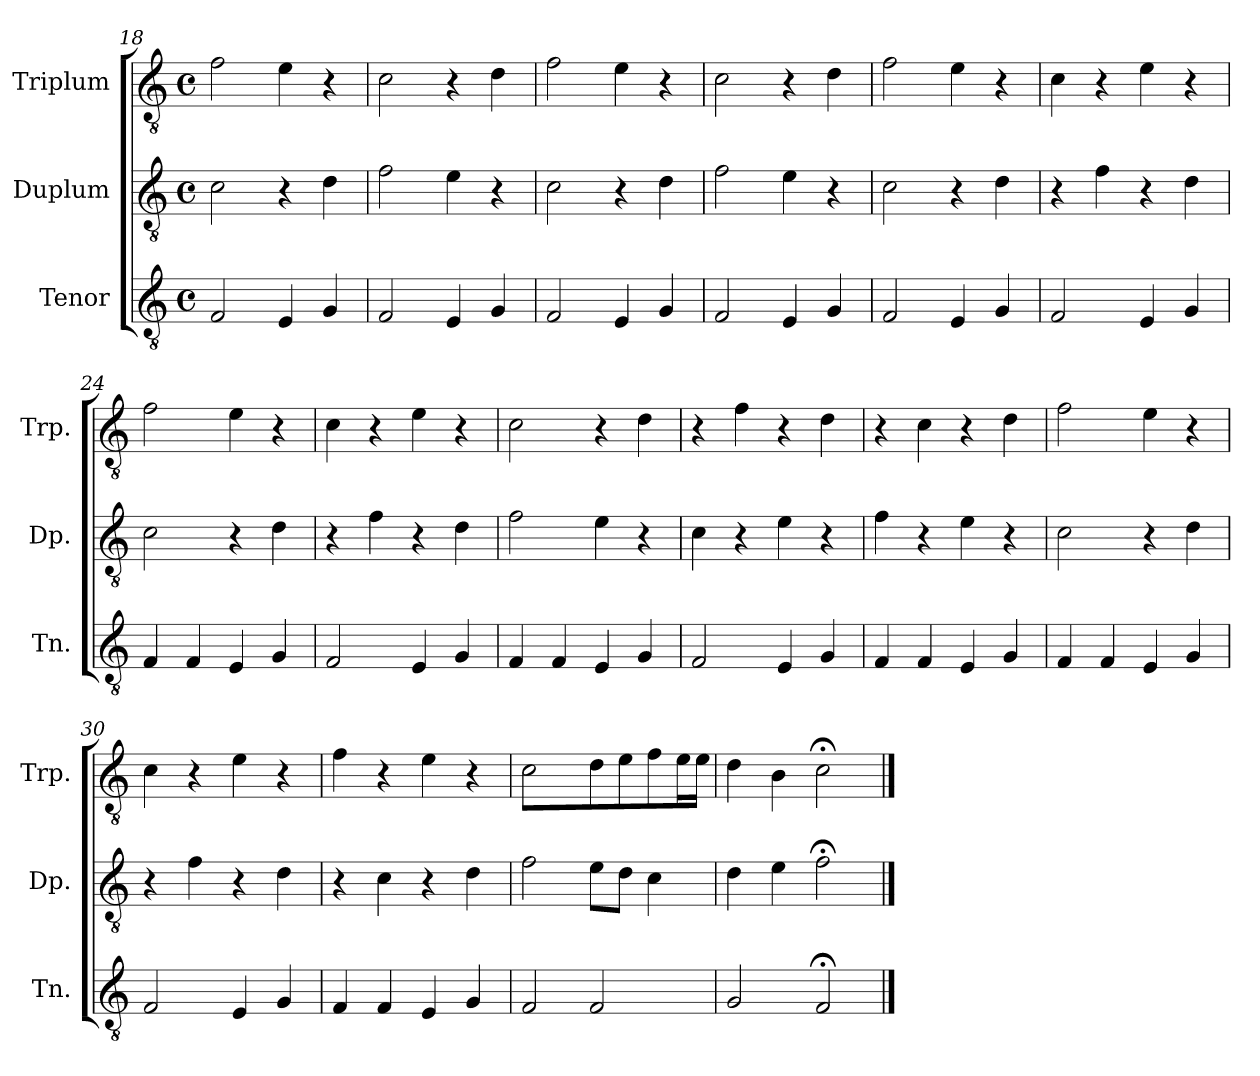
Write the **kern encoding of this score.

**kern	**kern	**kern
*part3	*part2	*part1
*staff3	*staff2	*staff1
*I"Tenor	*I"Duplum	*I"Triplum
*I'Tn.	*I'Dp.	*I'Trp.
*clefGv2	*clefGv2	*clefGv2
*k[]	*k[]	*k[]
*M4/4	*M4/4	*M4/4
*met(c)	*met(c)	*met(c)
=18	=18	=18
2F/	2c\	2f\
4E/	4r	4e\
4G/	4d\	4r
=19	=19	=19
2F/	2f\	2c\
4E/	4e\	4r
4G/	4r	4d\
=20	=20	=20
2F/	2c\	2f\
4E/	4r	4e\
4G/	4d\	4r
=21	=21	=21
2F/	2f\	2c\
4E/	4e\	4r
4G/	4r	4d\
=22	=22	=22
2F/	2c\	2f\
4E/	4r	4e\
4G/	4d\	4r
=23	=23	=23
2F/	4r	4c\
.	4f\	4r
4E/	4r	4e\
4G/	4d\	4r
=24	=24	=24
4F/	2c\	2f\
4F/	.	.
4E/	4r	4e\
4G/	4d\	4r
=25	=25	=25
2F/	4r	4c\
.	4f\	4r
4E/	4r	4e\
4G/	4d\	4r
=26	=26	=26
4F/	2f\	2c\
4F/	.	.
4E/	4e\	4r
4G/	4r	4d\
=27	=27	=27
2F/	4c\	4r
.	4r	4f\
4E/	4e\	4r
4G/	4r	4d\
!!LO:LB:g=z
=28	=28	=28
4F/	4f\	4r
4F/	4r	4c\
4E/	4e\	4r
4G/	4r	4d\
=29	=29	=29
4F/	2c\	2f\
4F/	.	.
4E/	4r	4e\
4G/	4d\	4r
=30	=30	=30
2F/	4r	4c\
.	4f\	4r
4E/	4r	4e\
4G/	4d\	4r
=31	=31	=31
4F/	4r	4f\
4F/	4c\	4r
4E/	4r	4e\
4G/	4d\	4r
=32	=32	=32
2F/	2f\	2c\
2F/	8e\L	8d\L
.	8d\J	8e\
.	4c\	8f\
*	*	*tremolo
.	.	16e\
.	.	16e\JJ
*	*	*Xtremolo
=33	=33	=33
2G/	4d\	4d\
.	4e\	4B\
2F;</	2f;<\	2c;<\
==	==	==
*-	*-	*-
